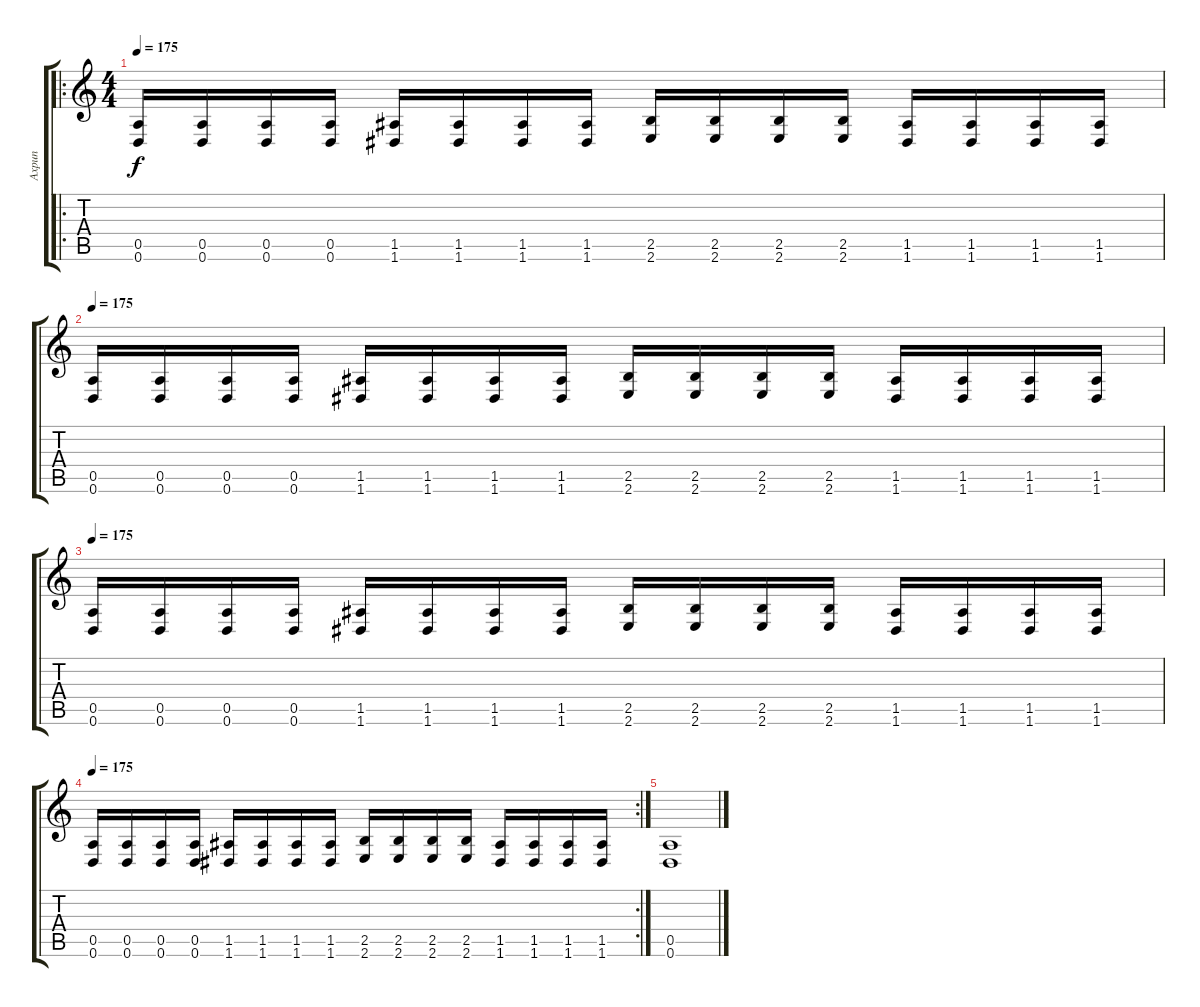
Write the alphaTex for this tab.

\track ("Ахрип" "Ахрип") {instrument electricguitarclean}
\staff {score tabs}
\tuning (E4 B3 G3 D3 A2 D2) {hide}
\ro
\ts (4 4)
\tempo 175
\clef g2
\ks c
(0.5 0.6).16{dy f instrument distortionguitar} (0.5 0.6).16 (0.5 0.6).16 (0.5 0.6).16 (1.5 1.6).16 (1.5 1.6).16 (1.5 1.6).16 (1.5 1.6).16 (2.5 2.6).16 (2.5 2.6).16 (2.5 2.6).16 (2.5 2.6).16 (1.5 1.6).16 (1.5 1.6).16 (1.5 1.6).16 (1.5 1.6).16 |
\tempo 175
(0.5 0.6).16{instrument distortionguitar} (0.5 0.6).16 (0.5 0.6).16 (0.5 0.6).16 (1.5 1.6).16 (1.5 1.6).16 (1.5 1.6).16 (1.5 1.6).16 (2.5 2.6).16 (2.5 2.6).16 (2.5 2.6).16 (2.5 2.6).16 (1.5 1.6).16 (1.5 1.6).16 (1.5 1.6).16 (1.5 1.6).16 |
\tempo 175
(0.5 0.6).16{instrument distortionguitar} (0.5 0.6).16 (0.5 0.6).16 (0.5 0.6).16 (1.5 1.6).16 (1.5 1.6).16 (1.5 1.6).16 (1.5 1.6).16 (2.5 2.6).16 (2.5 2.6).16 (2.5 2.6).16 (2.5 2.6).16 (1.5 1.6).16 (1.5 1.6).16 (1.5 1.6).16 (1.5 1.6).16 |
\rc 2
\tempo 175
(0.5 0.6).16{instrument distortionguitar} (0.5 0.6).16 (0.5 0.6).16 (0.5 0.6).16 (1.5 1.6).16 (1.5 1.6).16 (1.5 1.6).16 (1.5 1.6).16 (2.5 2.6).16 (2.5 2.6).16 (2.5 2.6).16 (2.5 2.6).16 (1.5 1.6).16 (1.5 1.6).16 (1.5 1.6).16 (1.5 1.6).16 |
(0.5 0.6).1
